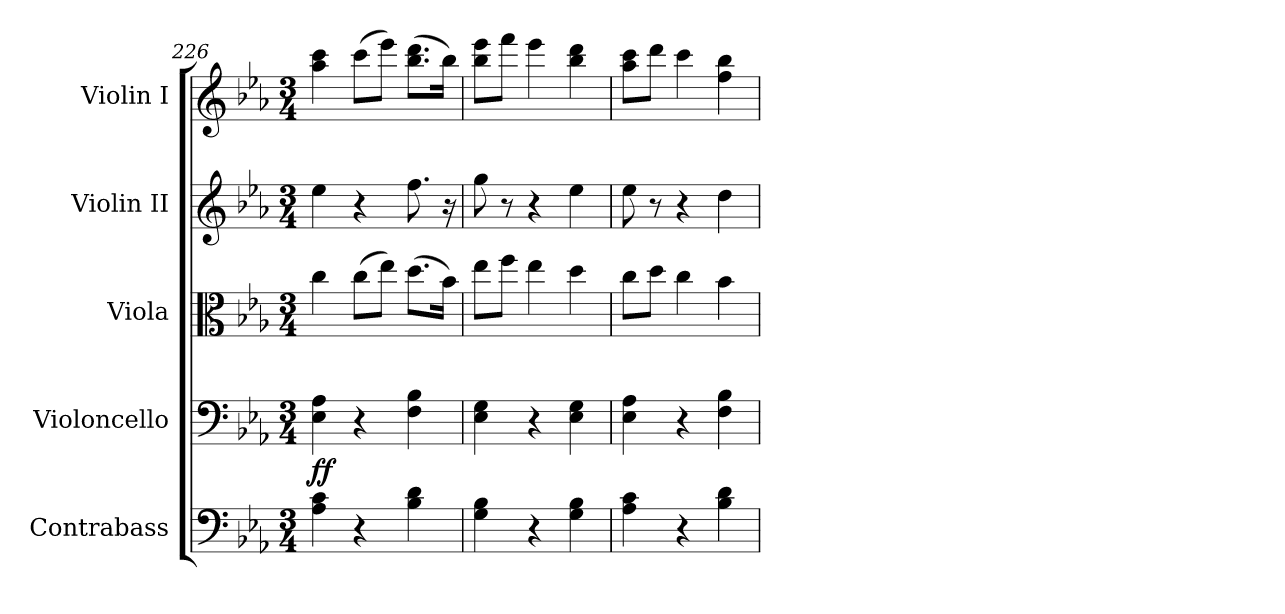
**kern	**kern	**dynam	**kern	**kern	**kern
*part5	*part4	*part4	*part3	*part2	*part1
*staff5	*staff4	*staff4	*staff3	*staff2	*staff1
*I"Contrabass	*I"Violoncello	*	*I"Viola	*I"Violin II	*I"Violin I
*I'Cb.	*I'Vc.	*	*I'Vla.	*I'Vln. II	*I'Vln. I
*clefF4	*clefF4	*	*clefC3	*clefG2	*clefG2
*ITrd7c12	*	*	*	*	*
*k[b-e-a-]	*k[b-e-a-]	*	*k[b-e-a-]	*k[b-e-a-]	*k[b-e-a-]
*M3/4	*M3/4	*	*M3/4	*M3/4	*M3/4
=226	=226	=226	=226	=226	=226
!	!	!LO:DY:b	!	!	!
4AA-\ 4C\	4E-\ 4A-\	ff	4cc\	4ee-\	4aa-\ 4ccc\
4r	4r	.	(>8cc\L	4r	(>8ccc\L
.	.	.	8ee-\J)	.	8eee-\J)
4BB-\ 4D\	4F\ 4B-\	.	(>8.dd\L	8.ff\	(>8.bb-\ 8.ddd\L
.	.	.	16b-\Jk)	16r	16bb-\Jk)
=227	=227	=227	=227	=227	=227
4GG\ 4BB-\	4E-\ 4G\	.	8ee-\L	8gg\	8bb-\ 8eee-\L
.	.	.	8ff\J	8r	8fff\J
4r	4r	.	4ee-\	4r	4eee-\
4GG\ 4BB-\	4E-\ 4G\	.	4dd\	4ee-\	4bb-\ 4ddd\
=228	=228	=228	=228	=228	=228
4AA-\ 4C\	4E-\ 4A-\	.	8cc\L	8ee-\	8aa-\ 8ccc\L
.	.	.	8dd\J	8r	8ddd\J
4r	4r	.	4cc\	4r	4ccc\
4BB-\ 4D\	4F\ 4B-\	.	4b-\	4dd\	4ff\ 4bb-\
=	=	=	=	=	=
*-	*-	*-	*-	*-	*-
